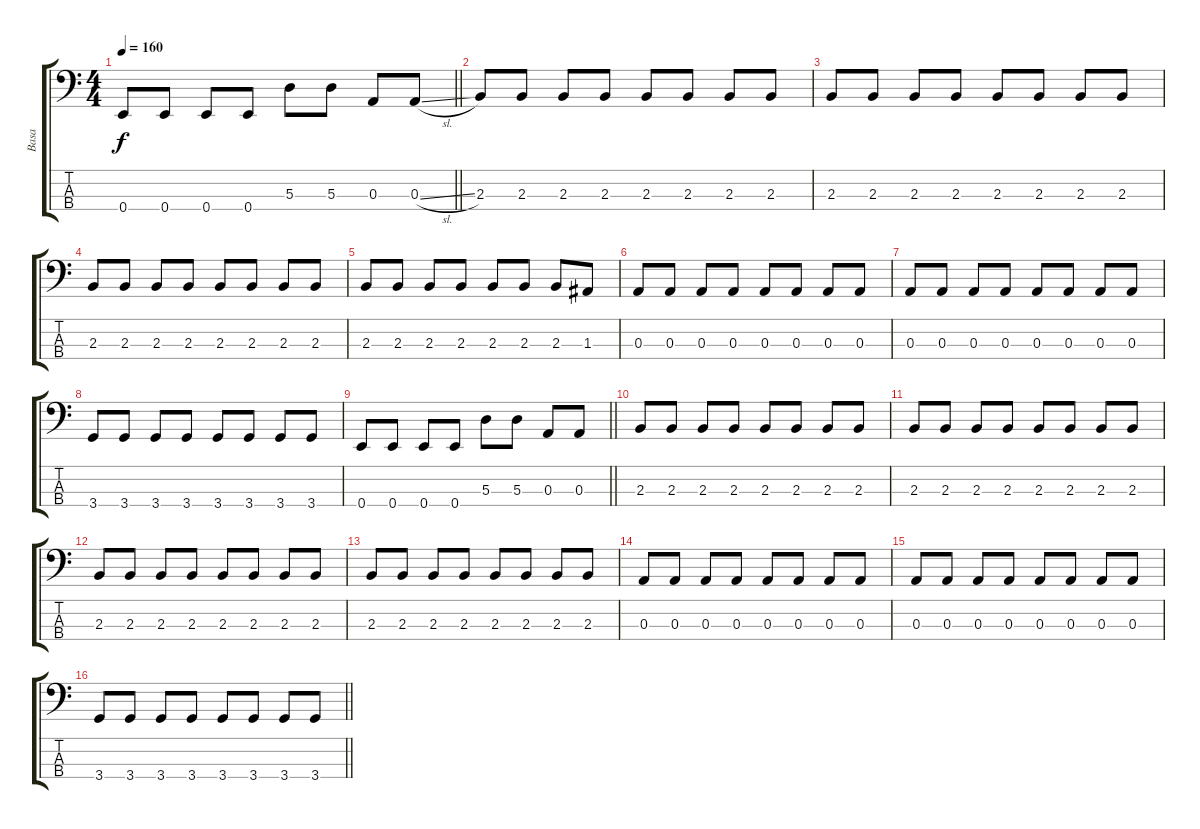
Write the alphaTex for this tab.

\track ("Basa" "Basa") {instrument electricbasspick}
\staff {score tabs}
\tuning (G2 D2 A1 E1) {hide}
\ts (4 4)
\tempo 160
\clef f4
\barLineRight lightlight
\ks c
0.4.8{dy f} 0.4.8 0.4.8 0.4.8 5.3.8 5.3.8 0.3.8 0.3{sl}.8 |
2.3.8 2.3.8 2.3.8 2.3.8 2.3.8 2.3.8 2.3.8 2.3.8 |
2.3.8 2.3.8 2.3.8 2.3.8 2.3.8 2.3.8 2.3.8 2.3.8 |
2.3.8 2.3.8 2.3.8 2.3.8 2.3.8 2.3.8 2.3.8 2.3.8 |
2.3.8 2.3.8 2.3.8 2.3.8 2.3.8 2.3.8 2.3.8 1.3.8 |
0.3.8 0.3.8 0.3.8 0.3.8 0.3.8 0.3.8 0.3.8 0.3.8 |
0.3.8 0.3.8 0.3.8 0.3.8 0.3.8 0.3.8 0.3.8 0.3.8 |
3.4.8 3.4.8 3.4.8 3.4.8 3.4.8 3.4.8 3.4.8 3.4.8 |
\barLineRight lightlight
0.4.8 0.4.8 0.4.8 0.4.8 5.3.8 5.3.8 0.3.8 0.3.8 |
2.3.8 2.3.8 2.3.8 2.3.8 2.3.8 2.3.8 2.3.8 2.3.8 |
2.3.8 2.3.8 2.3.8 2.3.8 2.3.8 2.3.8 2.3.8 2.3.8 |
2.3.8 2.3.8 2.3.8 2.3.8 2.3.8 2.3.8 2.3.8 2.3.8 |
2.3.8 2.3.8 2.3.8 2.3.8 2.3.8 2.3.8 2.3.8 2.3.8 |
0.3.8 0.3.8 0.3.8 0.3.8 0.3.8 0.3.8 0.3.8 0.3.8 |
0.3.8 0.3.8 0.3.8 0.3.8 0.3.8 0.3.8 0.3.8 0.3.8 |
\barLineRight lightlight
3.4.8 3.4.8 3.4.8 3.4.8 3.4.8 3.4.8 3.4.8 3.4.8
